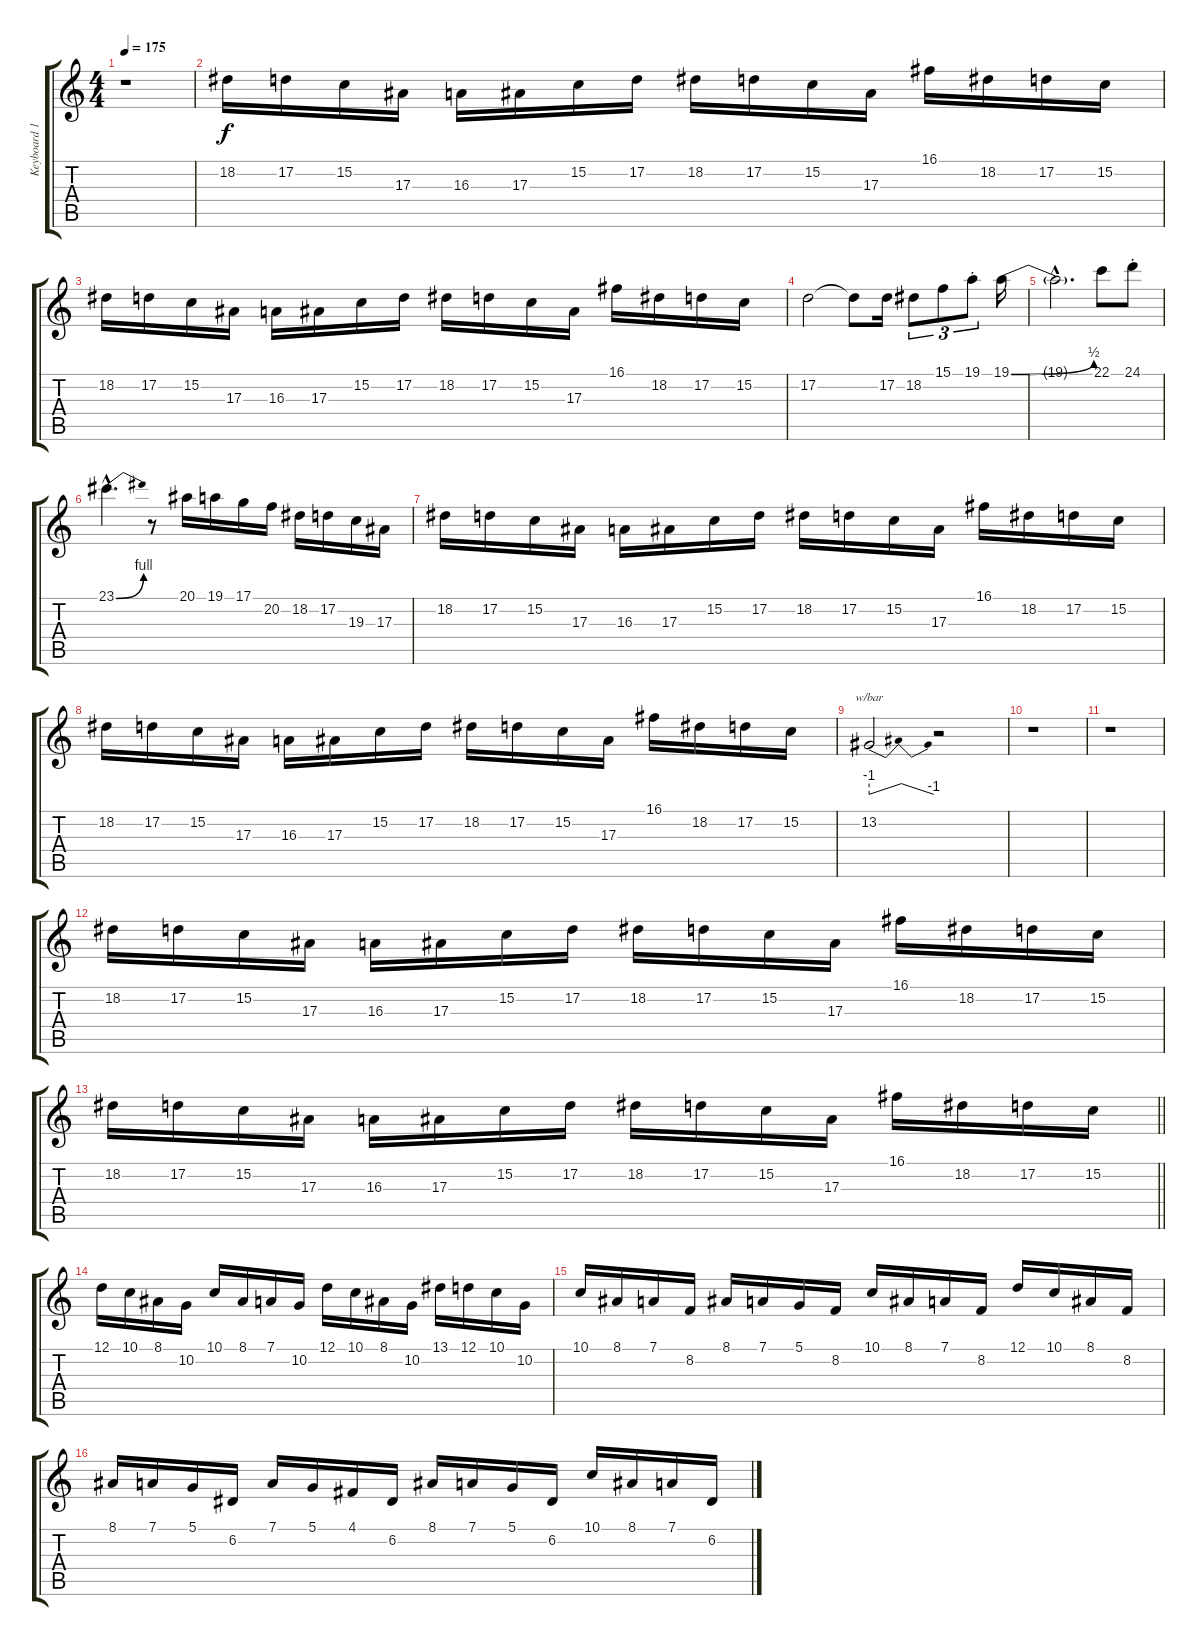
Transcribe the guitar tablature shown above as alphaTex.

\track ("Keyboard 1 (Lead)" "Keyboard 1") {instrument lead1square}
\staff {score tabs}
\tuning (D4 A3 F3 C3 G2 D2) {hide}
\ts (4 4)
\tempo 175
\clef g2
\ks c
r.1{dy f} |
18.2.16 17.2.16 15.2.16 17.3.16 16.3.16 17.3.16 15.2.16 17.2.16 18.2.16 17.2.16 15.2.16 17.3.16 16.1.16 18.2.16 17.2.16 15.2.16 |
18.2.16 17.2.16 15.2.16 17.3.16 16.3.16 17.3.16 15.2.16 17.2.16 18.2.16 17.2.16 15.2.16 17.3.16 16.1.16 18.2.16 17.2.16 15.2.16 |
17.2.2{volume 15 balance 2} 17.2{t}.8 17.2.16 18.2.8{tu (3 2)} 15.1.8{tu (3 2)} 19.1{st}.8{tu (3 2)} 19.1{be (bend 0 0 60 2)}.16 |
19.1{hac t}.2{d} 22.1.8 24.1{st}.8 |
23.1{be (bend 0 0 60 4) hac}.4{d} r.8 20.1.16 19.1.16 17.1.16 20.2.16 18.2.16 17.2.16 19.3.16 17.3.16 |
18.2.16{volume 13 balance 2} 17.2.16 15.2.16 17.3.16 16.3.16 17.3.16 15.2.16 17.2.16 18.2.16 17.2.16 15.2.16 17.3.16 16.1.16 18.2.16 17.2.16 15.2.16 |
18.2.16 17.2.16 15.2.16 17.3.16 16.3.16 17.3.16 15.2.16 17.2.16 18.2.16 17.2.16 15.2.16 17.3.16 16.1.16 18.2.16 17.2.16 15.2.16 |
13.2.2{tbe (dip default 0 -4 7 0 45 0 60 -4)} r.2 |
r.1 |
r.1 |
18.2.16 17.2.16 15.2.16 17.3.16 16.3.16 17.3.16 15.2.16 17.2.16 18.2.16 17.2.16 15.2.16 17.3.16 16.1.16 18.2.16 17.2.16 15.2.16 |
\barLineRight lightlight
18.2.16 17.2.16 15.2.16 17.3.16 16.3.16 17.3.16 15.2.16 17.2.16 18.2.16 17.2.16 15.2.16 17.3.16 16.1.16 18.2.16 17.2.16 15.2.16 |
12.1.16{volume 6 balance 5 instrument lead8bassandlead} 10.1.16 8.1.16 10.2.16 10.1.16 8.1.16 7.1.16 10.2.16 12.1.16 10.1.16 8.1.16 10.2.16 13.1.16 12.1.16 10.1.16 10.2.16 |
10.1.16 8.1.16 7.1.16 8.2.16 8.1.16 7.1.16 5.1.16 8.2.16 10.1.16 8.1.16 7.1.16 8.2.16 12.1.16 10.1.16 8.1.16 8.2.16 |
8.1.16 7.1.16 5.1.16 6.2.16 7.1.16 5.1.16 4.1.16 6.2.16 8.1.16 7.1.16 5.1.16 6.2.16 10.1.16 8.1.16 7.1.16 6.2.16
